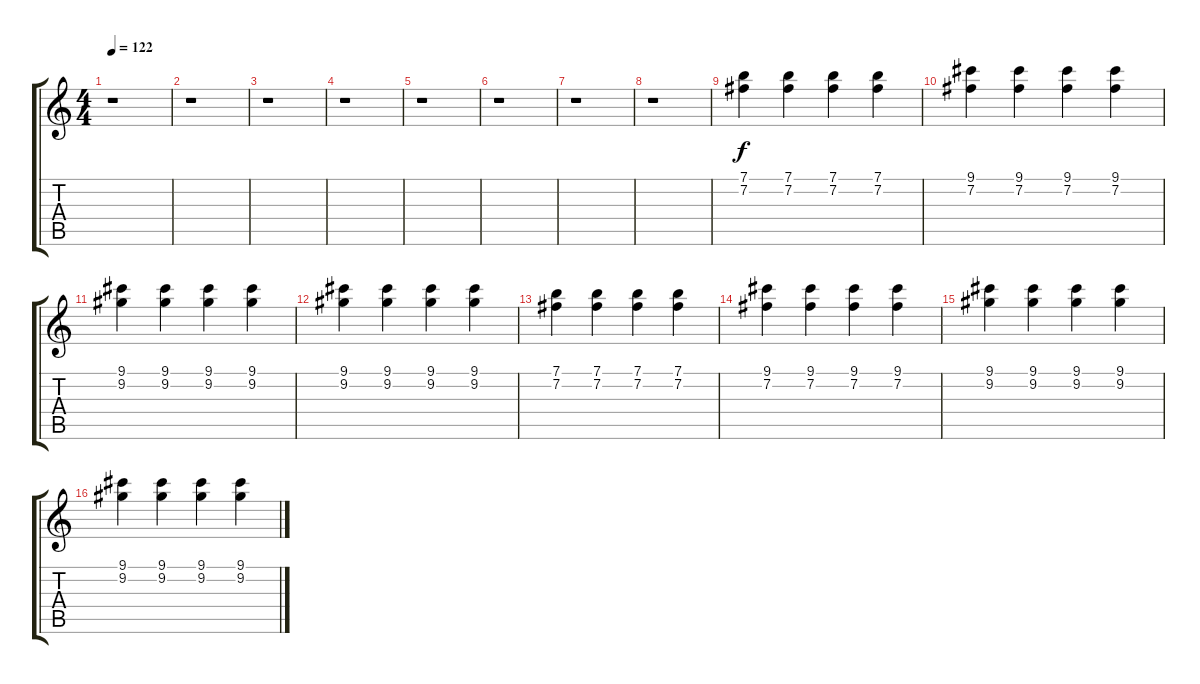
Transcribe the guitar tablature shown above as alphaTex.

\track "" {instrument acousticguitarnylon}
\staff {score tabs}
\tuning (E4 B3 G3 D3 A2 E2) {hide}
\ts (4 4)
\tempo 122
\clef g2
\ks c
r.1{dy f} |
r.1 |
r.1 |
r.1 |
r.1 |
r.1 |
r.1 |
r.1 |
(7.1 7.2).4 (7.1 7.2).4 (7.1 7.2).4 (7.1 7.2).4 |
(9.1 7.2).4 (9.1 7.2).4 (9.1 7.2).4 (9.1 7.2).4 |
(9.1 9.2).4 (9.1 9.2).4 (9.1 9.2).4 (9.1 9.2).4 |
(9.1 9.2).4 (9.1 9.2).4 (9.1 9.2).4 (9.1 9.2).4 |
(7.1 7.2).4 (7.1 7.2).4 (7.1 7.2).4 (7.1 7.2).4 |
(9.1 7.2).4 (9.1 7.2).4 (9.1 7.2).4 (9.1 7.2).4 |
(9.1 9.2).4 (9.1 9.2).4 (9.1 9.2).4 (9.1 9.2).4 |
(9.1 9.2).4 (9.1 9.2).4 (9.1 9.2).4 (9.1 9.2).4
